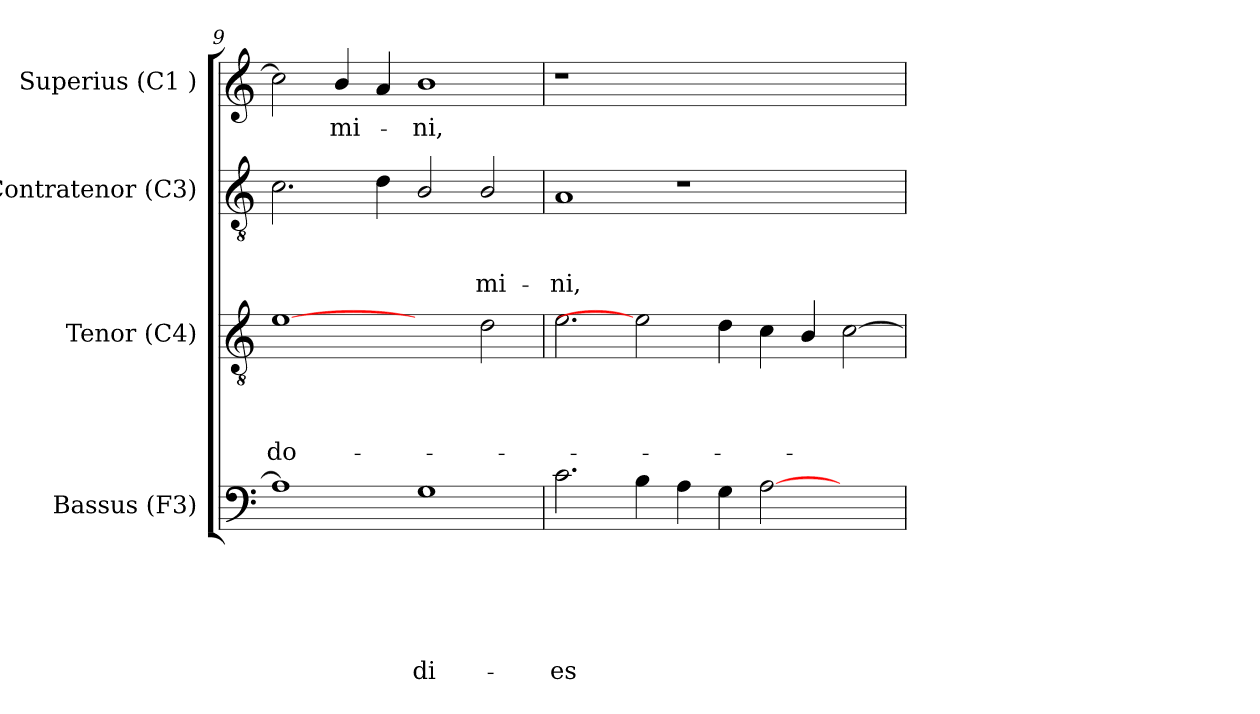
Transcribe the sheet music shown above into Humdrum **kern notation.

**kern	**text	**text	**text	**text	**text	**text	**kern	**text	**text	**text	**text	**kern	**text	**text	**text	**kern	**text
*part4	*part4	*part4	*part4	*part4	*part4	*part4	*part3	*part3	*part3	*part3	*part3	*part2	*part2	*part2	*part2	*part1	*part1
*staff4	*staff4	*staff4	*staff4	*staff4	*staff4	*staff4	*staff3	*staff3	*staff3	*staff3	*staff3	*staff2	*staff2	*staff2	*staff2	*staff1	*staff1
*I"Bassus (F3)	*	*	*	*	*	*	*I"Tenor (C4)	*	*	*	*	*I"Contratenor (C3)	*	*	*	*I"Superius (C1 )	*
*I'Bass.	*	*	*	*	*	*	*I'T.	*	*	*	*	*I'C.	*	*	*	*I'S.	*
*clefF4	*	*	*	*	*	*	*clefGv2	*	*	*	*	*clefGv2	*	*	*	*clefG2	*
*k[]	*	*	*	*	*	*	*k[]	*	*	*	*	*k[]	*	*	*	*k[]	*
*C:	*	*	*	*	*	*	*C:	*	*	*	*	*C:	*	*	*	*C:	*
=9	=9	=9	=9	=9	=9	=9	=9	=9	=9	=9	=9	=9	=9	=9	=9	=9	=9
!	!	!	!	!	!	!	!	!	!	!	!LO:LY:b	!	!	!	!	!	!
1A]	.	.	.	.	.	.	[1e	.	.	.	do-	2.c\	.	.	.	2cc\]	.
!	!	!	!	!	!	!	!	!	!	!	!	!	!	!	!	!	!LO:LY:b
.	.	.	.	.	.	.	.	.	.	.	.	.	.	.	.	4b/	-mi-
.	.	.	.	.	.	.	.	.	.	.	.	4d\	.	.	.	4a/	.
!	!	!	!	!	!	!LO:LY:b	!	!	!	!	!	!	!	!	!	!	!LO:LY:b
1G	.	.	.	.	.	di-	2ryy	.	.	.	.	2B/	.	.	.	1b	-ni,
!	!	!	!	!	!	!	!	!	!	!	!	!	!	!	!LO:LY:b	!	!
.	.	.	.	.	.	.	2d\	.	.	.	.	2B/	.	.	-mi-	.	.
!!LO:LB:g=z
=10	=10	=10	=10	=10	=10	=10	=10	=10	=10	=10	=10	=10	=10	=10	=10	=10	=10
!	!	!	!	!	!	!LO:LY:b	!	!	!	!	!	!	!	!	!LO:LY:b	!LO:N:vis=1	!
2.c\	.	.	.	.	.	-es	2.e\	.	.	.	.	1A	.	.	-ni,	1r	.
4B\	.	.	.	.	.	.	2e]	.	.	.	.	.	.	.	.	.	.
4A\	.	.	.	.	.	.	.	.	.	.	.	1r	.	.	.	1.ryy	.
4G\	.	.	.	.	.	.	4d\	.	.	.	.	.	.	.	.	.	.
[>2A\	.	.	.	.	.	.	4c\	.	.	.	.	.	.	.	.	.	.
.	.	.	.	.	.	.	4B/	.	.	.	.	.	.	.	.	.	.
2ryy	.	.	.	.	.	.	[>2c\	.	.	.	.	2ryy	.	.	.	.	.
=	=	=	=	=	=	=	=	=	=	=	=	=	=	=	=	=	=
*-	*-	*-	*-	*-	*-	*-	*-	*-	*-	*-	*-	*-	*-	*-	*-	*-	*-
